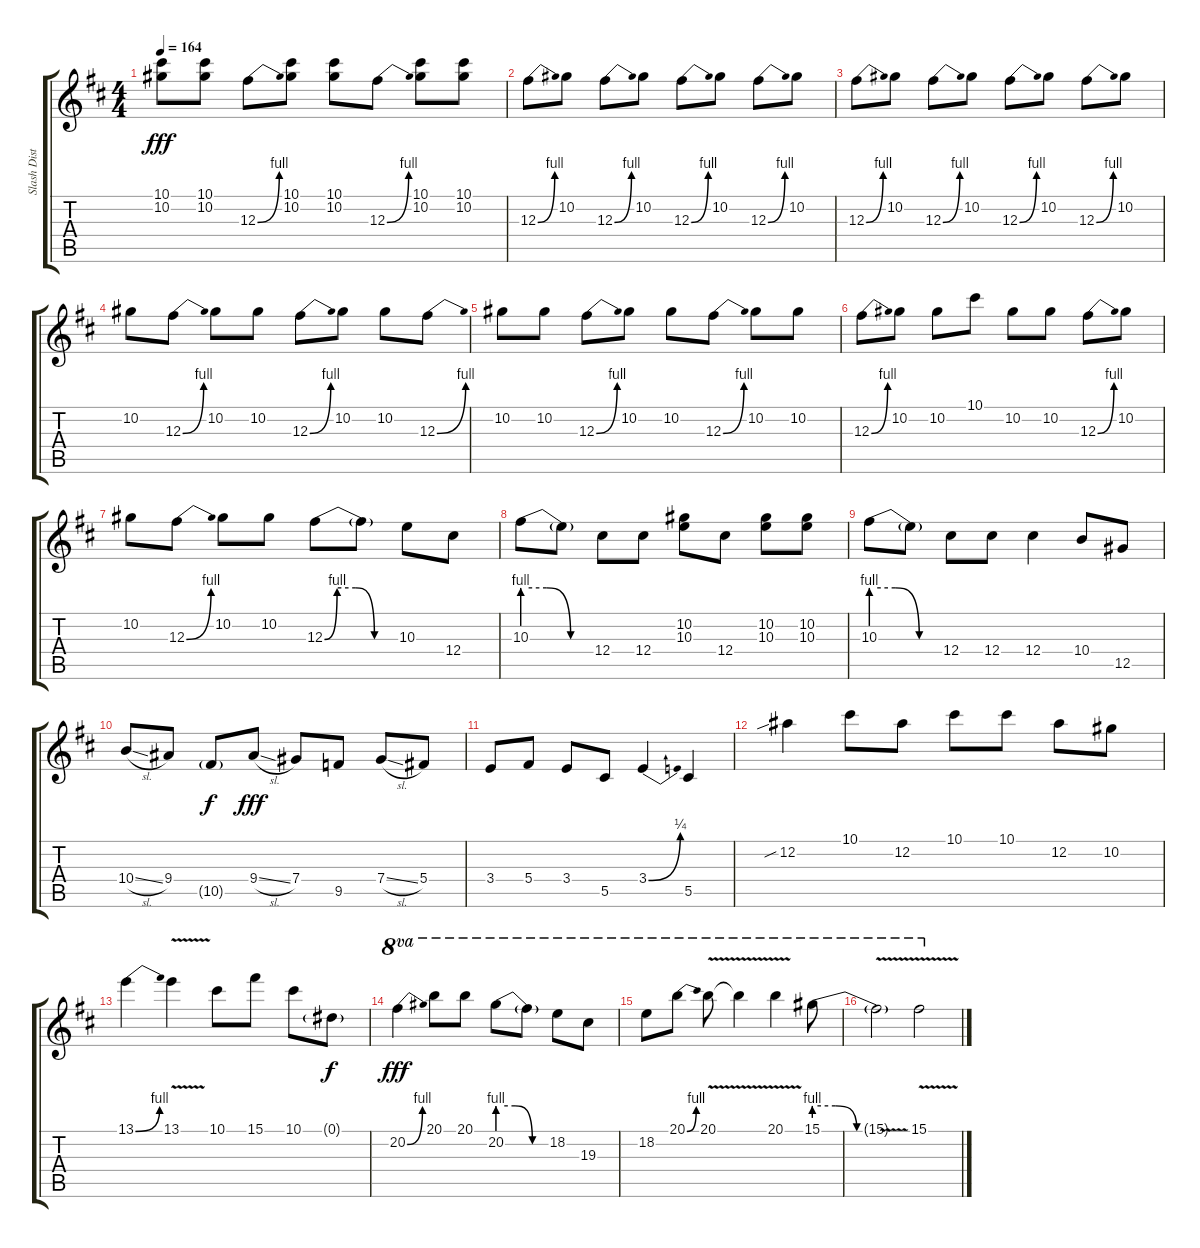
\track ("Slash Dist" "Slash Dist") {instrument distortionguitar}
\staff {score tabs}
\tuning (Eb4 Bb3 Gb3 Db3 Ab2 Eb2) {hide}
\ts (4 4)
\tempo 164
\clef g2
\ks d
(10.1 10.2).8{dy fff} (10.1 10.2).8 12.3{be (bend 0 0 60 4)}.8 (10.1 10.2).8 (10.1 10.2).8 12.3{be (bend 0 0 60 4)}.8 (10.1 10.2).8 (10.1 10.2).8 |
12.3{be (bend 0 0 60 4)}.8 10.2.8 12.3{be (bend 0 0 60 4)}.8 10.2.8 12.3{be (bend 0 0 60 4)}.8 10.2.8 12.3{be (bend 0 0 60 4)}.8 10.2.8 |
12.3{be (bend 0 0 60 4)}.8 10.2.8 12.3{be (bend 0 0 60 4)}.8 10.2.8 12.3{be (bend 0 0 60 4)}.8 10.2.8 12.3{be (bend 0 0 60 4)}.8 10.2.8 |
10.2.8 12.3{be (bend 0 0 60 4)}.8 10.2.8 10.2.8 12.3{be (bend 0 0 60 4)}.8 10.2.8 10.2.8 12.3{be (bend 0 0 60 4)}.8 |
10.2.8 10.2.8 12.3{be (bend 0 0 60 4)}.8 10.2.8 10.2.8 12.3{be (bend 0 0 60 4)}.8 10.2.8 10.2.8 |
12.3{be (bend 0 0 60 4)}.8 10.2.8 10.2.8 10.1.8 10.2.8 10.2.8 12.3{be (bend 0 0 60 4)}.8 10.2.8 |
10.2.8 12.3{be (bend 0 0 60 4)}.8 10.2.8 10.2.8 12.3{be (custom 0 0 10 4 25 4 40 0 60 0)}.8 12.3{t}.8 10.3.8 12.4.8 |
10.3{be (custom 0 4 20 4 40 0 60 0)}.8 10.3{t}.8 12.4.8 12.4.8 (10.2 10.3).8 12.4.8 (10.2 10.3).8 (10.2 10.3).8 |
10.3{be (custom 0 4 20 4 40 0 60 0)}.8 10.3{t}.8 12.4.8 12.4.8 12.4.4 10.4.8 12.5.8 |
10.4{sl}.8 9.4.8 10.5{g}.8{dy f} 9.4{sl}.8{dy fff} 7.4.8 9.5.8 7.4{sl}.8 5.4.8 |
3.4.8 5.4.8 3.4.8 5.5.8 3.4{be (bend 0 0 60 1)}.4 5.5.4 |
12.2{sib}.4 10.1.8 12.2.8 10.1.8 10.1.8 12.2.8 10.2.8 |
13.1{be (bend 0 0 60 4)}.4 13.1{v}.4 10.1.8 15.1.8 10.1.8 0.1{g}.8{dy f} |
20.2{be (bend 0 0 60 4)}.4{ot 8va dy fff} 20.1.8{ot 8va} 20.1.8{ot 8va} 20.2{be (custom 0 4 20 4 40 0 60 0)}.8{ot 8va} 20.2{t}.8{ot 8va} 18.2.8{ot 8va} 19.3.8{ot 8va} |
18.2.8{ot 8va} 20.1{be (bend 0 0 60 4)}.8{ot 8va} 20.1{v}.8{ot 8va} 20.1{v t}.4{ot 8va} 20.1{v}.4{ot 8va} 15.1{be (custom 0 4 20 4 40 0 60 0)}.8{ot 8va} |
15.1{v t}.2{ot 8va} 15.1{v}.2{ot 8va}
